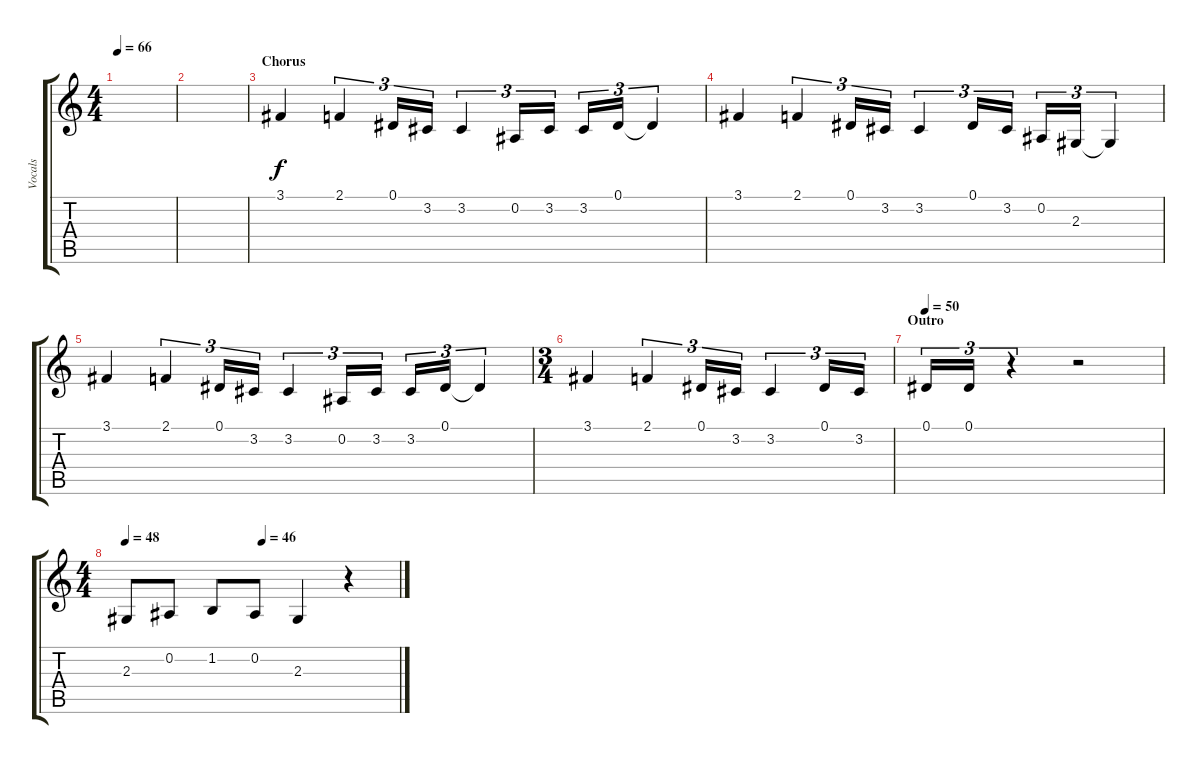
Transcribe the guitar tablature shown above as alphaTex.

\track ("Vocals" "Vocals") {instrument frenchhorn}
\staff {score tabs}
\tuning (Eb4 Bb3 Gb3 Db3 Ab2 Eb2) {hide}
\ts (4 4)
\tempo 66
\clef g2
\ks c
|
|
\section ("" "Chorus")
3.1.4 2.1.4{tu (3 2)} 0.1.16{tu (3 2)} 3.2.16{tu (3 2)} 3.2.4{tu (3 2)} 0.2.16{tu (3 2)} 3.2.16{tu (3 2)} 3.2.16{tu (3 2)} 0.1.16{tu (3 2)} 0.1{t}.4{tu (3 2)} |
3.1.4 2.1.4{tu (3 2)} 0.1.16{tu (3 2)} 3.2.16{tu (3 2)} 3.2.4{tu (3 2)} 0.1.16{tu (3 2)} 3.2.16{tu (3 2)} 0.2.16{tu (3 2)} 2.3.16{tu (3 2)} 2.3{t}.4{tu (3 2)} |
3.1.4 2.1.4{tu (3 2)} 0.1.16{tu (3 2)} 3.2.16{tu (3 2)} 3.2.4{tu (3 2)} 0.2.16{tu (3 2)} 3.2.16{tu (3 2)} 3.2.16{tu (3 2)} 0.1.16{tu (3 2)} 0.1{t}.4{tu (3 2)} |
\ts (3 4)
3.1.4 2.1.4{tu (3 2)} 0.1.16{tu (3 2)} 3.2.16{tu (3 2)} 3.2.4{tu (3 2)} 0.1.16{tu (3 2)} 3.2.16{tu (3 2)} |
\section ("" "Outro")
\tempo 50
0.1.16{tu (3 2)} 0.1.16{tu (3 2)} r.4{tu (3 2)} r.2 |
\ts (4 4)
\tempo 48
\tempo (46 0.5)
2.3.8 0.2.8 1.2.8 0.2.8 2.3.4 r.4
